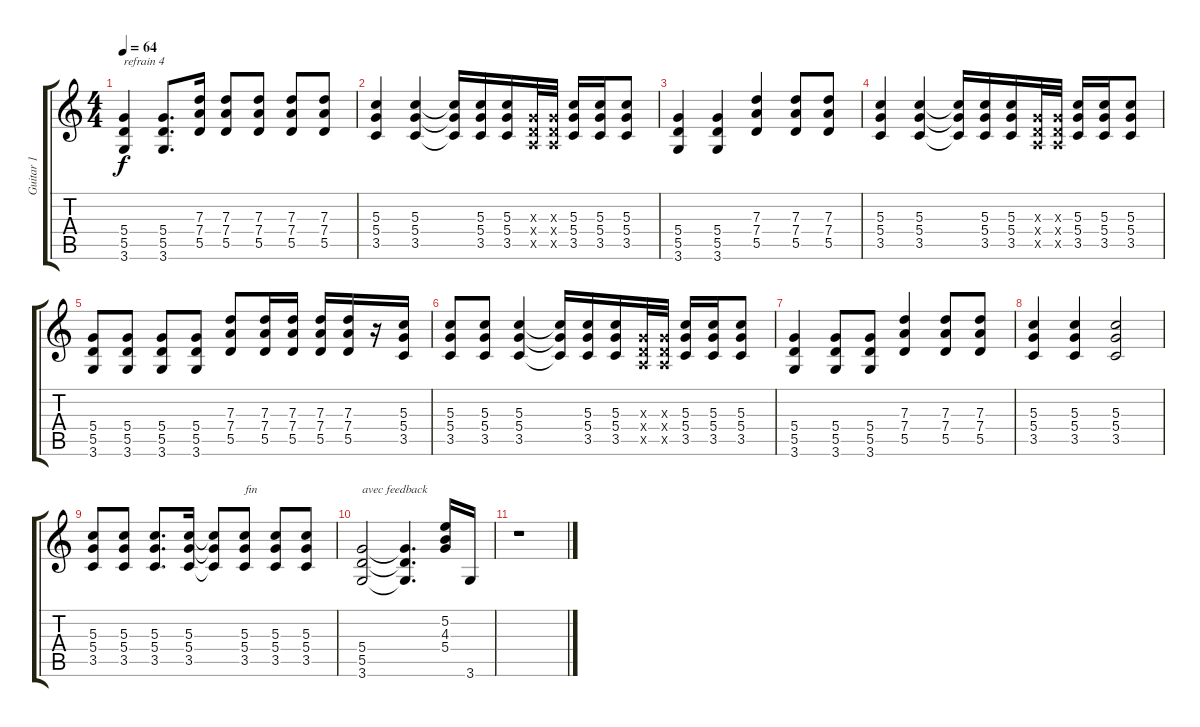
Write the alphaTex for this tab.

\track ("Guitar 1" "Guitar 1") {instrument acousticguitarsteel}
\staff {score tabs}
\tuning (E4 B3 G3 D3 A2 E2) {hide}
\ts (4 4)
\tempo 64
\clef g2
\ks c
(5.4 5.5 3.6).4{txt "refrain 4" dy f} (5.4 5.5 3.6).8{d} (7.3 7.4 5.5).16 (7.3 7.4 5.5).8 (7.3 7.4 5.5).8 (7.3 7.4 5.5).8 (7.3 7.4 5.5).8 |
(5.3 5.4 3.5).4 (5.3 5.4 3.5).4 (5.3{t} 5.4{t} 3.5{t}).16 (5.3 5.4 3.5).16 (5.3 5.4 3.5).16 (0.3{x} 0.4{x} 0.5{x}).32 (0.3{x} 0.4{x} 0.5{x}).32 (5.3 5.4 3.5).16 (5.3 5.4 3.5).16 (5.3 5.4 3.5).8 |
(5.4 5.5 3.6).4 (5.4 5.5 3.6).4 (7.3 7.4 5.5).4 (7.3 7.4 5.5).8 (7.3 7.4 5.5).8 |
(5.3 5.4 3.5).4 (5.3 5.4 3.5).4 (5.3{t} 5.4{t} 3.5{t}).16 (5.3 5.4 3.5).16 (5.3 5.4 3.5).16 (0.3{x} 0.4{x} 0.5{x}).32 (0.3{x} 0.4{x} 0.5{x}).32 (5.3 5.4 3.5).16 (5.3 5.4 3.5).16 (5.3 5.4 3.5).8 |
(5.4 5.5 3.6).8 (5.4 5.5 3.6).8 (5.4 5.5 3.6).8 (5.4 5.5 3.6).8 (7.3 7.4 5.5).8 (7.3 7.4 5.5).16 (7.3 7.4 5.5).16 (7.3 7.4 5.5).16 (7.3 7.4 5.5).16 r.16 (5.3 5.4 3.5).16 |
(5.3 5.4 3.5).8 (5.3 5.4 3.5).8 (5.3 5.4 3.5).4 (5.3{t} 5.4{t} 3.5{t}).16 (5.3 5.4 3.5).16 (5.3 5.4 3.5).16 (0.3{x} 0.4{x} 0.5{x}).32 (0.3{x} 0.4{x} 0.5{x}).32 (5.3 5.4 3.5).16 (5.3 5.4 3.5).16 (5.3 5.4 3.5).8 |
(5.4 5.5 3.6).4 (5.4 5.5 3.6).8 (5.4 5.5 3.6).8 (7.3 7.4 5.5).4 (7.3 7.4 5.5).8 (7.3 7.4 5.5).8 |
(5.3 5.4 3.5).4 (5.3 5.4 3.5).4 (5.3 5.4 3.5).2 |
(5.3 5.4 3.5).8 (5.3 5.4 3.5).8 (5.3 5.4 3.5).8{d} (5.3 5.4 3.5).16 (5.3{t} 5.4{t} 3.5{t}).8 (5.3 5.4 3.5).8{txt "fin"} (5.3 5.4 3.5).8 (5.3 5.4 3.5).8 |
(5.4 5.5 3.6).2{txt "avec feedback"} (5.4{t} 5.5{t} 3.6{t}).4{d} (5.2 4.3 5.4).16 3.6.16 |
r.1
